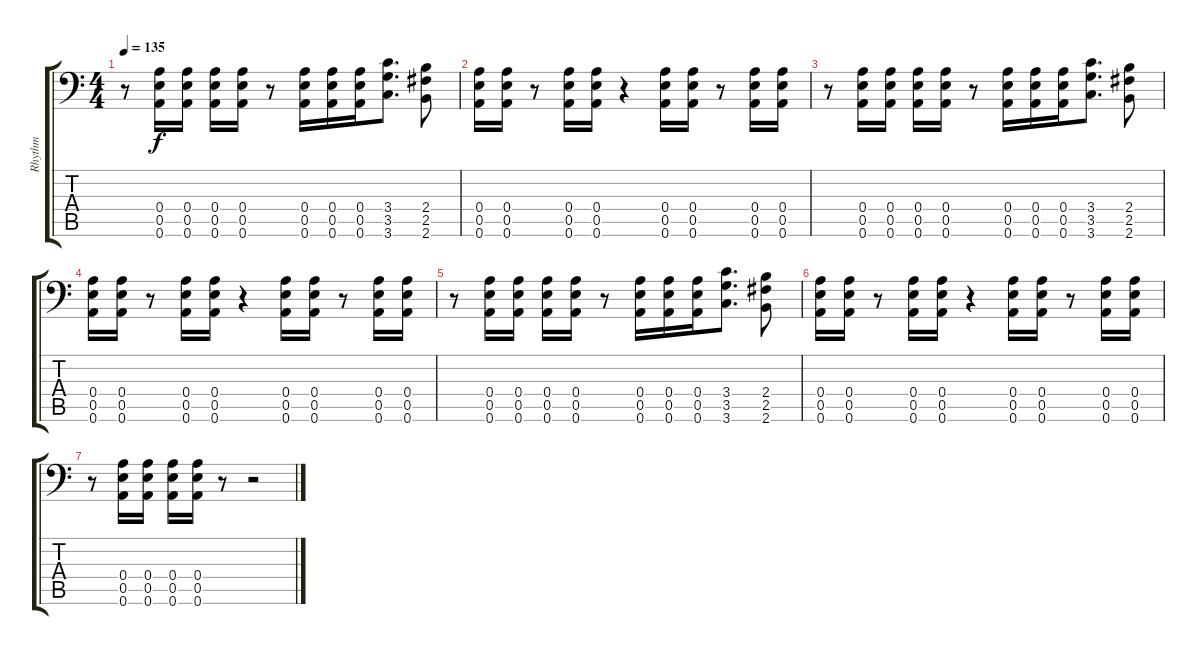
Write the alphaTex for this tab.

\track ("Rhythm" "Rhythm") {instrument overdrivenguitar}
\staff {score tabs}
\tuning (B3 Gb3 D3 A2 E2 A1) {hide}
\ts (4 4)
\tempo 135
\clef f4
\ks c
r.8{dy f} (0.4 0.5 0.6).16 (0.4 0.5 0.6).16 (0.4 0.5 0.6).16 (0.4 0.5 0.6).16 r.8 (0.4 0.5 0.6).16 (0.4 0.5 0.6).16 (0.4 0.5 0.6).16 (3.4 3.5 3.6).8{d} (2.4 2.5 2.6).8 |
(0.4 0.5 0.6).16 (0.4 0.5 0.6).16 r.8 (0.4 0.5 0.6).16 (0.4 0.5 0.6).16 r.4 (0.4 0.5 0.6).16 (0.4 0.5 0.6).16 r.8 (0.4 0.5 0.6).16 (0.4 0.5 0.6).16 |
r.8 (0.4 0.5 0.6).16 (0.4 0.5 0.6).16 (0.4 0.5 0.6).16 (0.4 0.5 0.6).16 r.8 (0.4 0.5 0.6).16 (0.4 0.5 0.6).16 (0.4 0.5 0.6).16 (3.4 3.5 3.6).8{d} (2.4 2.5 2.6).8 |
(0.4 0.5 0.6).16 (0.4 0.5 0.6).16 r.8 (0.4 0.5 0.6).16 (0.4 0.5 0.6).16 r.4 (0.4 0.5 0.6).16 (0.4 0.5 0.6).16 r.8 (0.4 0.5 0.6).16 (0.4 0.5 0.6).16 |
r.8 (0.4 0.5 0.6).16 (0.4 0.5 0.6).16 (0.4 0.5 0.6).16 (0.4 0.5 0.6).16 r.8 (0.4 0.5 0.6).16 (0.4 0.5 0.6).16 (0.4 0.5 0.6).16 (3.4 3.5 3.6).8{d} (2.4 2.5 2.6).8 |
(0.4 0.5 0.6).16 (0.4 0.5 0.6).16 r.8 (0.4 0.5 0.6).16 (0.4 0.5 0.6).16 r.4 (0.4 0.5 0.6).16 (0.4 0.5 0.6).16 r.8 (0.4 0.5 0.6).16 (0.4 0.5 0.6).16 |
r.8 (0.4 0.5 0.6).16 (0.4 0.5 0.6).16 (0.4 0.5 0.6).16 (0.4 0.5 0.6).16 r.8 r.2
